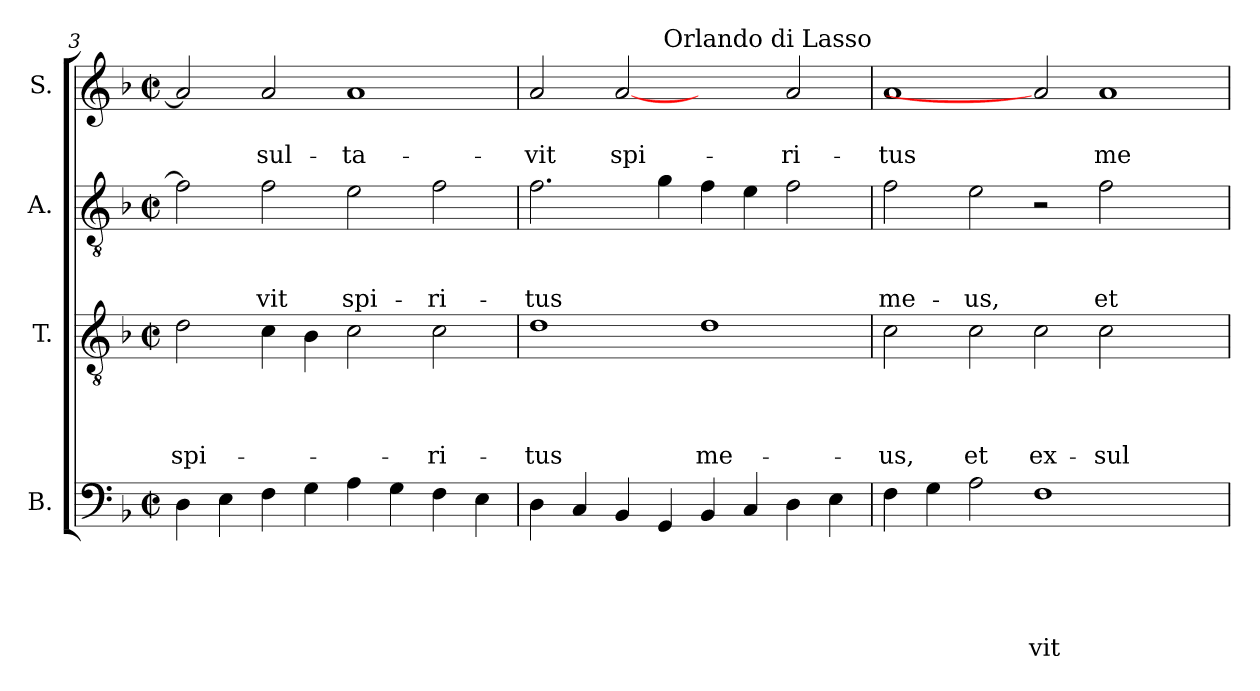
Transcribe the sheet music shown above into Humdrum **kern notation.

**kern	**text	**text	**text	**text	**text	**kern	**text	**text	**text	**text	**kern	**text	**text	**text	**kern	**text	**text
*part4	*part4	*part4	*part4	*part4	*part4	*part3	*part3	*part3	*part3	*part3	*part2	*part2	*part2	*part2	*part1	*part1	*part1
*staff4	*staff4	*staff4	*staff4	*staff4	*staff4	*staff3	*staff3	*staff3	*staff3	*staff3	*staff2	*staff2	*staff2	*staff2	*staff1	*staff1	*staff1
*I"B.	*	*	*	*	*	*I"T.	*	*	*	*	*I"A.	*	*	*	*I"S.	*	*
*clefF4	*	*	*	*	*	*clefGv2	*	*	*	*	*clefGv2	*	*	*	*clefG2	*	*
*k[b-]	*	*	*	*	*	*k[b-]	*	*	*	*	*k[b-]	*	*	*	*k[b-]	*	*
*F:	*	*	*	*	*	*F:	*	*	*	*	*F:	*	*	*	*F:	*	*
*M2/2	*	*	*	*	*	*M2/2	*	*	*	*	*M2/2	*	*	*	*M2/2	*	*
*met(c|)	*	*	*	*	*	*met(c|)	*	*	*	*	*met(c|)	*	*	*	*met(c|)	*	*
=3	=3	=3	=3	=3	=3	=3	=3	=3	=3	=3	=3	=3	=3	=3	=3	=3	=3
4D\	.	.	.	.	.	2d\	.	.	.	spi-	2f\]	.	.	.	2a/]	.	.
4E\	.	.	.	.	.	.	.	.	.	.	.	.	.	.	.	.	.
4F\	.	.	.	.	.	4c\	.	.	.	.	2f\	.	.	-vit	2a/	.	-sul-
4G\	.	.	.	.	.	4B-\	.	.	.	.	.	.	.	.	.	.	.
4A\	.	.	.	.	.	2c\	.	.	.	.	2e\	.	.	spi-	1a	.	-ta-
4G\	.	.	.	.	.	.	.	.	.	.	.	.	.	.	.	.	.
4F\	.	.	.	.	.	2c\	.	.	.	-ri-	2f\	.	.	-ri-	.	.	.
4E\	.	.	.	.	.	.	.	.	.	.	.	.	.	.	.	.	.
=4	=4	=4	=4	=4	=4	=4	=4	=4	=4	=4	=4	=4	=4	=4	=4	=4	=4
4D\	.	.	.	.	.	1d	.	.	.	-tus	2.f\	.	.	-tus	2a/	.	-vit
4C/	.	.	.	.	.	.	.	.	.	.	.	.	.	.	.	.	.
4BB-/	.	.	.	.	.	.	.	.	.	.	.	.	.	.	[2a	.	spi-
4GG/	.	.	.	.	.	.	.	.	.	.	4g\	.	.	.	.	.	.
4BB-/	.	.	.	.	.	1d	.	.	.	me-	4f\	.	.	.	2ryy	.	.
4C/	.	.	.	.	.	.	.	.	.	.	4e\	.	.	.	.	.	.
4D\	.	.	.	.	.	.	.	.	.	.	2f\	.	.	.	2a/	.	-ri-
4E\	.	.	.	.	.	.	.	.	.	.	.	.	.	.	.	.	.
!	!	!	!	!	!	!	!	!	!	!	!	!	!	!	!LO:TX:a:rj:t=Orlando di Lasso	!	!
!!LO:LB:g=z
=5	=5	=5	=5	=5	=5	=5	=5	=5	=5	=5	=5	=5	=5	=5	=5	=5	=5
4F\	.	.	.	.	.	2c\	.	.	.	-us,	2f\	.	.	me-	1a	.	-tus
4G\	.	.	.	.	.	.	.	.	.	.	.	.	.	.	.	.	.
2A\	.	.	.	.	.	2c\	.	.	.	et	2e\	.	.	-us,	.	.	.
1F	.	.	.	.	-vit	2c\	.	.	.	ex-	2r	.	.	.	2a]	.	.
.	.	.	.	.	.	2c\	.	.	.	-sul-	2f\	.	.	et	1a	.	me-
2ryy	.	.	.	.	.	2ryy	.	.	.	.	2ryy	.	.	.	.	.	.
=	=	=	=	=	=	=	=	=	=	=	=	=	=	=	=	=	=
*-	*-	*-	*-	*-	*-	*-	*-	*-	*-	*-	*-	*-	*-	*-	*-	*-	*-
